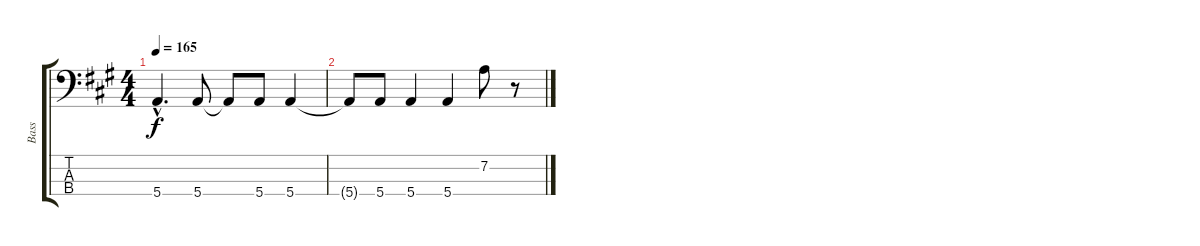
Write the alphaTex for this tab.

\track ("Bass" "Bass") {instrument synthbass1}
\staff {score tabs}
\tuning (G2 D2 A1 E1) {hide}
\ts (4 4)
\tempo 165
\clef f4
\ks a
5.4{hac}.4{d dy f} 5.4.8 5.4{t}.8 5.4.8 5.4.4 |
5.4{t}.8 5.4.8 5.4.4 5.4.4 7.2.8 r.8
